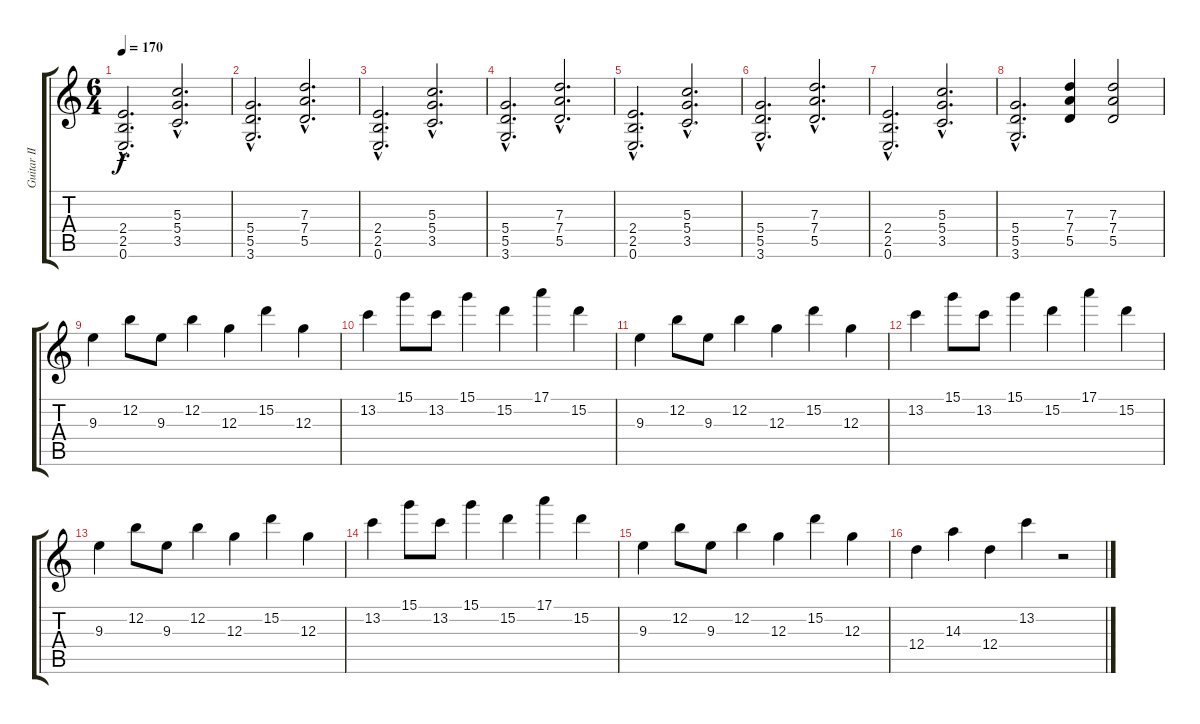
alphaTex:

\track ("Guitar II" "Guitar II") {instrument distortionguitar}
\staff {score tabs}
\tuning (E4 B3 G3 D3 A2 E2) {hide}
\ts (6 4)
\tempo 170
\clef g2
\ks c
(2.4{hac} 2.5{hac} 0.6{hac}).2{d dy f} (5.3{hac} 5.4{hac} 3.5{hac}).2{d} |
(5.4{hac} 5.5{hac} 3.6{hac}).2{d} (7.3{hac} 7.4{hac} 5.5{hac}).2{d} |
(2.4{hac} 2.5{hac} 0.6{hac}).2{d} (5.3{hac} 5.4{hac} 3.5{hac}).2{d} |
(5.4{hac} 5.5{hac} 3.6{hac}).2{d} (7.3{hac} 7.4{hac} 5.5{hac}).2{d} |
(2.4{hac} 2.5{hac} 0.6{hac}).2{d} (5.3{hac} 5.4{hac} 3.5{hac}).2{d} |
(5.4{hac} 5.5{hac} 3.6{hac}).2{d} (7.3{hac} 7.4{hac} 5.5{hac}).2{d} |
(2.4{hac} 2.5{hac} 0.6{hac}).2{d} (5.3{hac} 5.4{hac} 3.5{hac}).2{d} |
(5.4{hac} 5.5{hac} 3.6{hac}).2{d} (7.3 7.4 5.5).4 (7.3 7.4 5.5).2 |
9.3.4 12.2.8 9.3.8 12.2.4 12.3.4 15.2.4 12.3.4 |
13.2.4 15.1.8 13.2.8 15.1.4 15.2.4 17.1.4 15.2.4 |
9.3.4 12.2.8 9.3.8 12.2.4 12.3.4 15.2.4 12.3.4 |
13.2.4 15.1.8 13.2.8 15.1.4 15.2.4 17.1.4 15.2.4 |
9.3.4 12.2.8 9.3.8 12.2.4 12.3.4 15.2.4 12.3.4 |
13.2.4 15.1.8 13.2.8 15.1.4 15.2.4 17.1.4 15.2.4 |
9.3.4 12.2.8 9.3.8 12.2.4 12.3.4 15.2.4 12.3.4 |
12.4.4 14.3.4 12.4.4 13.2.4 r.2
